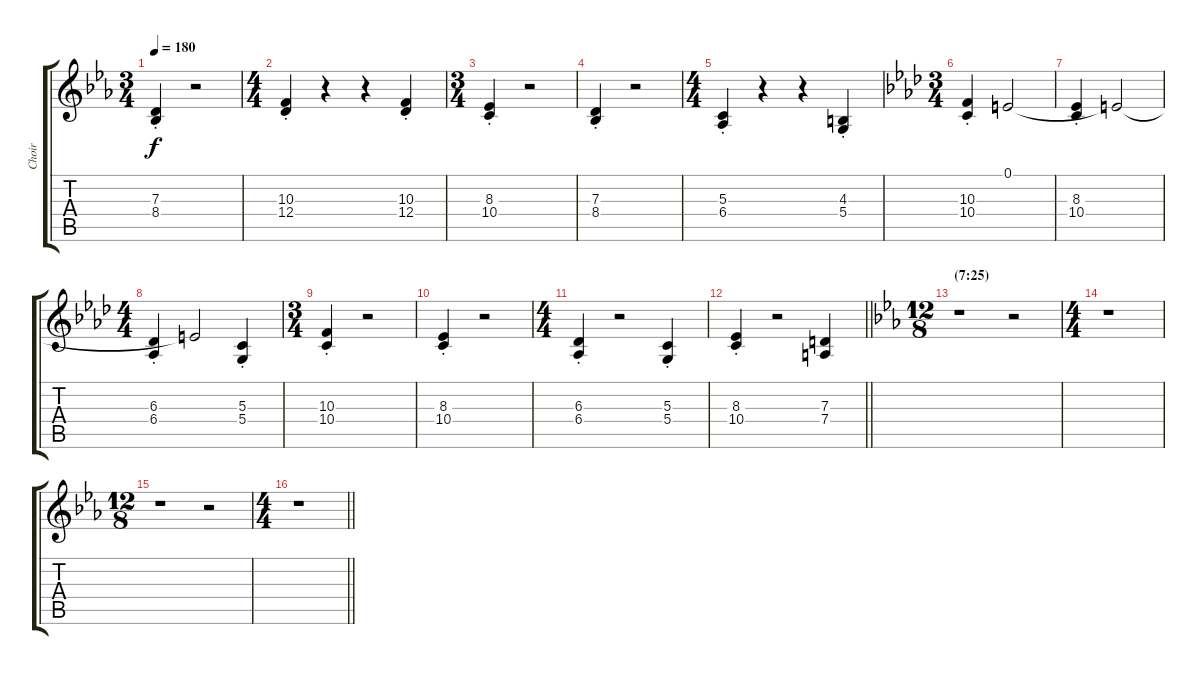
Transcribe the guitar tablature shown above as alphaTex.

\track ("Choir" "Choir") {instrument choiraahs}
\staff {score tabs}
\tuning (E4 B3 G3 D3 A2 E2) {hide}
\ts (3 4)
\tempo 180
\clef g2
\ks cminor
(7.3{st} 8.4{st}).4{dy f} r.2 |
\ts (4 4)
(10.3{st} 12.4{st}).4 r.4 r.4 (10.3{st} 12.4{st}).4 |
\ts (3 4)
(8.3{st} 10.4{st}).4 r.2 |
(7.3{st} 8.4{st}).4 r.2 |
\ts (4 4)
(5.3{st} 6.4{st}).4 r.4 r.4 (4.3{st} 5.4{st}).4 |
\ts (3 4)
\ks fminor
(10.3{st} 10.4{st}).4 0.1.2 |
(8.3{st} 10.4{st}).4 0.1{t}.2 |
\ts (4 4)
(6.3{st} 6.4{st}).4 0.1{t}.2 (5.3{st} 5.4{st}).4 |
\ts (3 4)
(10.3{st} 10.4{st}).4 r.2 |
(8.3{st} 10.4{st}).4 r.2 |
\ts (4 4)
(6.3{st} 6.4{st}).4 r.2 (5.3{st} 5.4{st}).4 |
\barLineRight lightlight
(8.3{st} 10.4{st}).4 r.2 (7.3 7.4).4 |
\ts (12 8)
\section ("" "(7:25)")
\ks cminor
r.1 r.2 |
\ts (4 4)
r.1 |
\ts (12 8)
r.1 r.2 |
\ts (4 4)
\barLineRight lightlight
r.1
